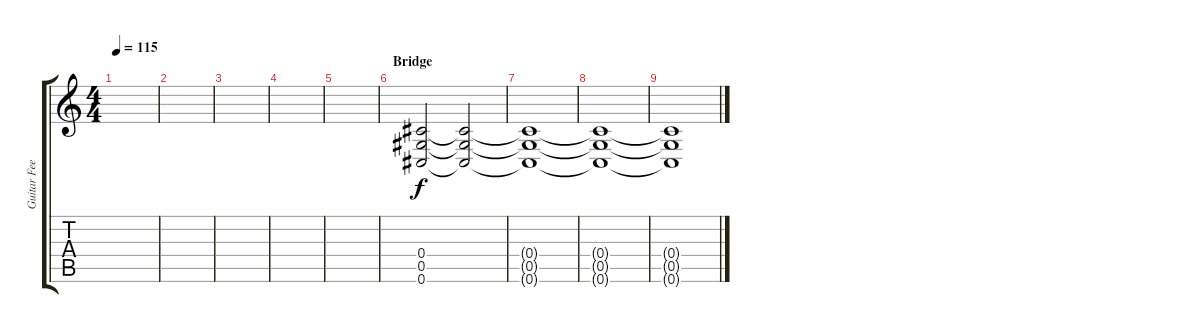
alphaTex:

\track ("Guitar Feedback" "Guitar Fee") {instrument distortionguitar}
\staff {score tabs}
\tuning (Eb4 Bb3 Gb3 Db3 Ab2 Db2) {hide}
\ts (4 4)
\tempo 115
\clef g2
\ks c
|
|
|
|
|
\section ("" "Bridge")
(0.4 0.5 0.6).2{volume 12} (0.4{t} 0.5{t} 0.6{t}).2{volume 6} |
(0.4{t} 0.5{t} 0.6{t}).1 |
(0.4{t} 0.5{t} 0.6{t}).1{volume 2} |
(0.4{t} 0.5{t} 0.6{t}).1
